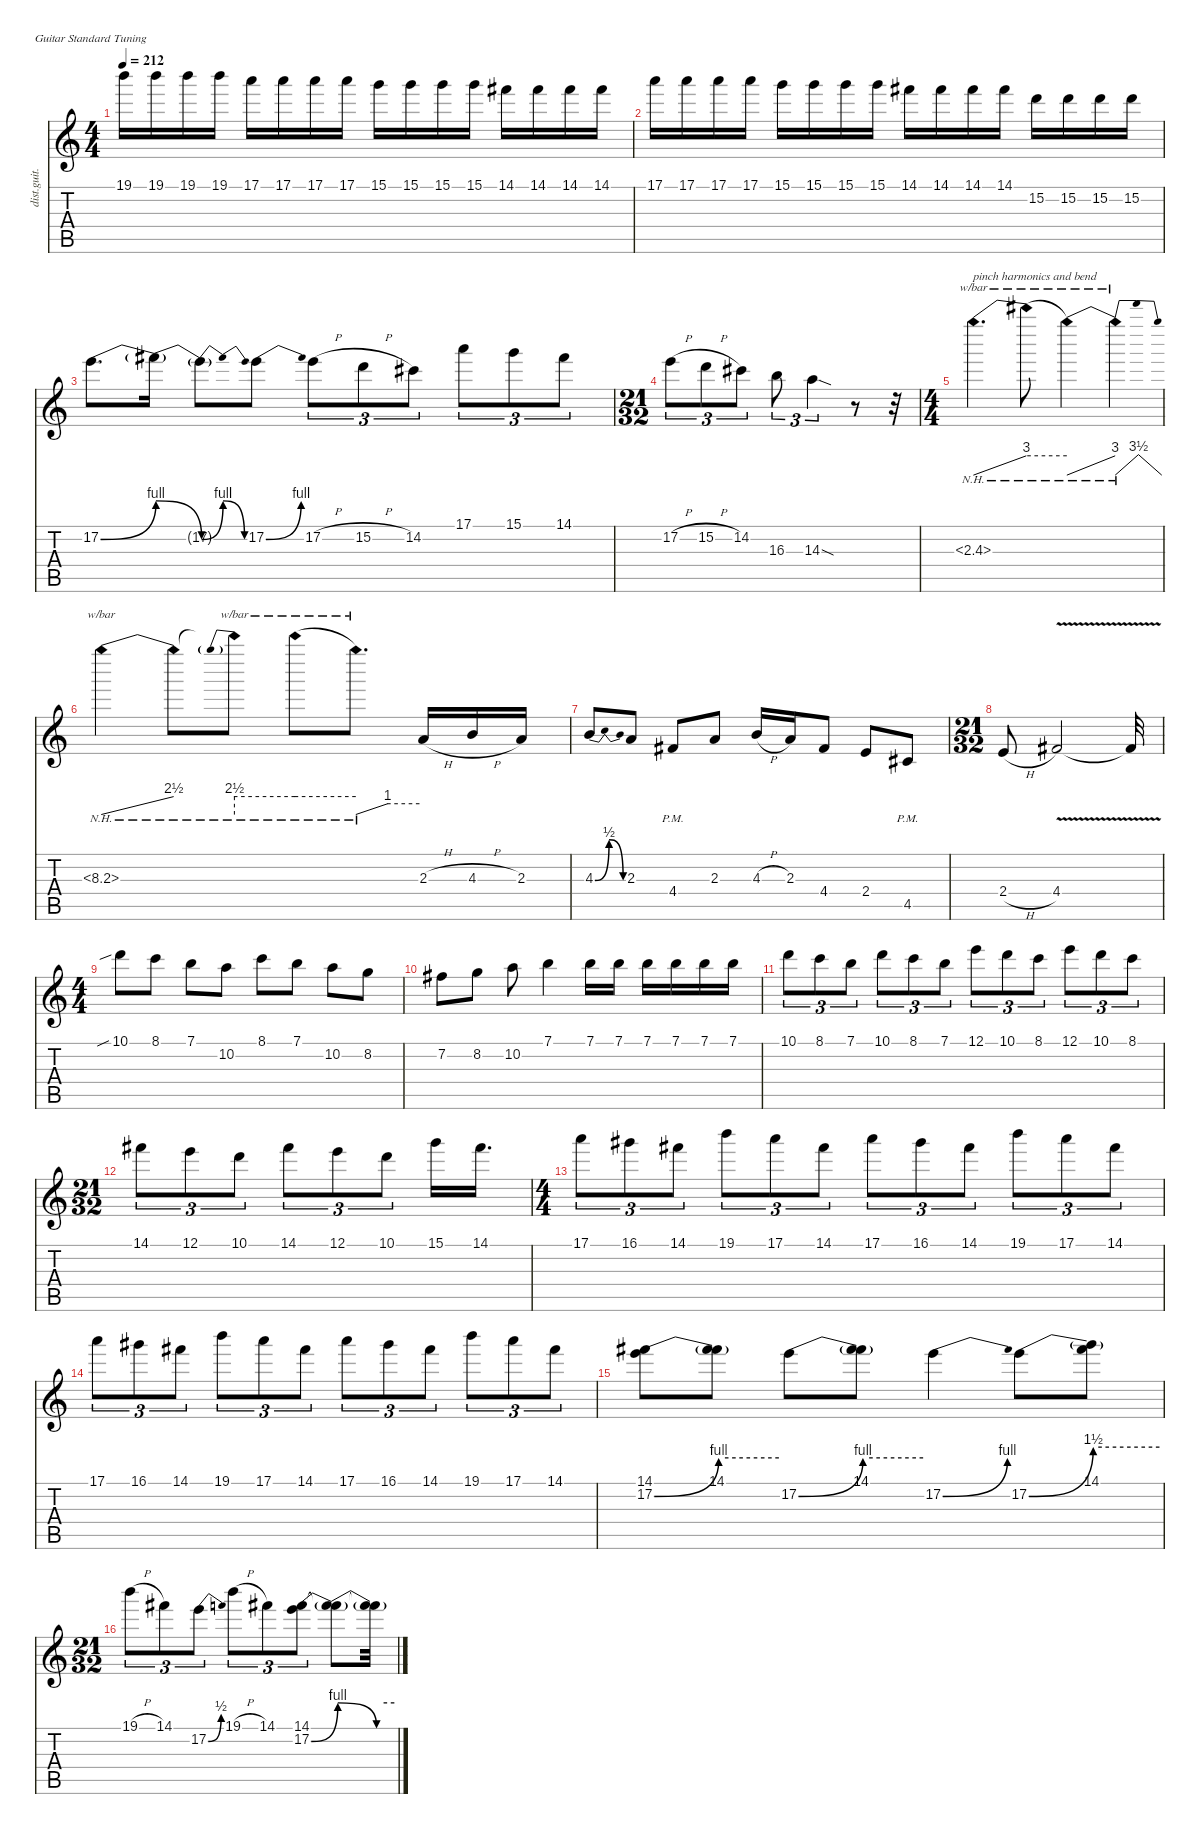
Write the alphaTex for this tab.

\defaultSystemsLayout 4
\hideDynamics
\bracketExtendMode nobrackets
\track ("Lead / Rhythm Extras" "dist.guit.") {instrument distortionguitar}
\staff {score tabs}
\tuning (E4 B3 G3 D3 A2 E2)
\ts (4 4)
\beaming (8 2 2 2 2)
\tempo 212
\clef g2
\ks c
19.1.16{dy mf} 19.1.16 19.1.16 19.1.16 17.1.16 17.1.16 17.1.16 17.1.16 15.1.16 15.1.16 15.1.16 15.1.16 14.1{acc #}.16 14.1{acc #}.16 14.1{acc #}.16 14.1{acc #}.16 |
17.1.16 17.1.16 17.1.16 17.1.16 15.1.16 15.1.16 15.1.16 15.1.16 14.1{acc #}.16 14.1{acc #}.16 14.1{acc #}.16 14.1{acc #}.16 15.2.16 15.2.16 15.2.16 15.2.16 |
17.2{be (bend 0 0 60 4)}.8{d} 17.2{be (release 0 4 60 0) t}.16 17.2{be (bendrelease 0 0 15 4 30 4 45 0) t}.8 17.2{be (bend 0 0 15 4)}.8 17.2{h}.8{tu (3 2)} 15.2{h}.8{tu (3 2)} 14.2{acc #}.8{tu (3 2)} 17.1.8{tu (3 2)} 15.1.8{tu (3 2)} 14.1{acc #}.8{tu (3 2)} |
\ts (21 32)
\beaming (8 2 2 2 2)
17.2{h}.8{tu (3 2)} 15.2{h}.8{tu (3 2)} 14.2{acc #}.8{tu (3 2)} 16.3.8{tu (3 2)} 14.3{sod}.4{tu (3 2)} r.8 r.32 |
\ts (4 4)
\beaming (8 2 2 2 2)
2.3{nh}.4{d tbe (dive default 0 0 60 12) txt "pinch harmonics and bend"} 2.3{nh t}.8{tbe (hold default 0 12 60 12)} 2.3{nh t}.4{tbe (dive default 0 0 60 12)} 2.3{nh t}.4{tbe (dip default 0 0 30 14 60 0)} |
8.3{nh acc #}.4{tbe (dive default 0 0 60 10)} 8.3{nh t acc #}.8 8.3{nh t}.8{tbe (predive default 0 10 60 10)} 8.3{nh t}.8{tbe (hold default 0 10 60 10)} 8.3{nh t acc #}.8{d tbe (custom default 0 0 30 4 30 4 60 4)} 2.3{h}.16 4.3{h}.16 2.3.16 |
4.3{be (bendrelease 0 0 15 2 30 2 45 0)}.8 2.3.8 4.4{pm acc #}.8 2.3.8 4.3{h}.16 2.3.16 4.4{acc #}.8 2.4.8 4.5{pm acc #}.8 |
\ts (21 32)
\beaming (8 2 2 2 2)
2.4{h}.8 4.4{v acc #}.2 4.4{v t acc #}.32 |
\ts (4 4)
\beaming (8 2 2 2 2)
10.1{sib}.8 8.1.8 7.1.8 10.2.8 8.1.8 7.1.8 10.2.8 8.2.8 |
7.2{acc #}.8 8.2.8 10.2.8 7.1.4 7.1.16 7.1.16 7.1.16 7.1.16 7.1.16 7.1.16 |
10.1.8{tu (3 2)} 8.1.8{tu (3 2)} 7.1.8{tu (3 2)} 10.1.8{tu (3 2)} 8.1.8{tu (3 2)} 7.1.8{tu (3 2)} 12.1.8{tu (3 2)} 10.1.8{tu (3 2)} 8.1.8{tu (3 2)} 12.1.8{tu (3 2)} 10.1.8{tu (3 2)} 8.1.8{tu (3 2)} |
\ts (21 32)
\beaming (8 2 2 2 2)
14.1{acc #}.8{tu (3 2)} 12.1.8{tu (3 2)} 10.1.8{tu (3 2)} 14.1{acc #}.8{tu (3 2)} 12.1.8{tu (3 2)} 10.1.8{tu (3 2)} 15.1.16 14.1{acc #}.16{d} |
\ts (4 4)
\beaming (8 2 2 2 2)
17.1.8{tu (3 2)} 16.1{acc #}.8{tu (3 2)} 14.1{acc #}.8{tu (3 2)} 19.1.8{tu (3 2)} 17.1.8{tu (3 2)} 14.1{acc #}.8{tu (3 2)} 17.1.8{tu (3 2)} 16.1{acc #}.8{tu (3 2)} 14.1{acc #}.8{tu (3 2)} 19.1.8{tu (3 2)} 17.1.8{tu (3 2)} 14.1{acc #}.8{tu (3 2)} |
17.1.8{tu (3 2)} 16.1{acc #}.8{tu (3 2)} 14.1{acc #}.8{tu (3 2)} 19.1.8{tu (3 2)} 17.1.8{tu (3 2)} 14.1{acc #}.8{tu (3 2)} 17.1.8{tu (3 2)} 16.1{acc #}.8{tu (3 2)} 14.1{acc #}.8{tu (3 2)} 19.1.8{tu (3 2)} 17.1.8{tu (3 2)} 14.1{acc #}.8{tu (3 2)} |
(14.1{acc #} 17.2{be (bend 0 0 60 4)}).8 (14.1{acc #} 17.2{be (hold 0 4 60 4) t}).8 17.2{be (bend 0 0 60 4)}.8 (14.1{acc #} 17.2{be (hold 0 4 60 4) t}).8 17.2{be (bend 0 0 15 4)}.4 17.2{be (bend 0 0 60 6)}.8 (14.1{acc #} 17.2{be (hold 0 6 60 6) t}).8 |
\ts (21 32)
\beaming (8 2 2 2 2)
19.1{h}.8{tu (3 2)} 14.1{acc #}.8{tu (3 2)} 17.2{be (bend 0 0 15 2)}.8{tu (3 2)} 19.1{h}.8{tu (3 2)} 14.1{acc #}.8{tu (3 2)} (14.1{acc #} 17.2{be (bend 0 0 60 4)}).8{tu (3 2)} (14.1{t acc #} 17.2{be (release 0 4 60 0) t}).8 (14.1{t acc #} 17.2{be (hold 0 4 60 4) t}).32
